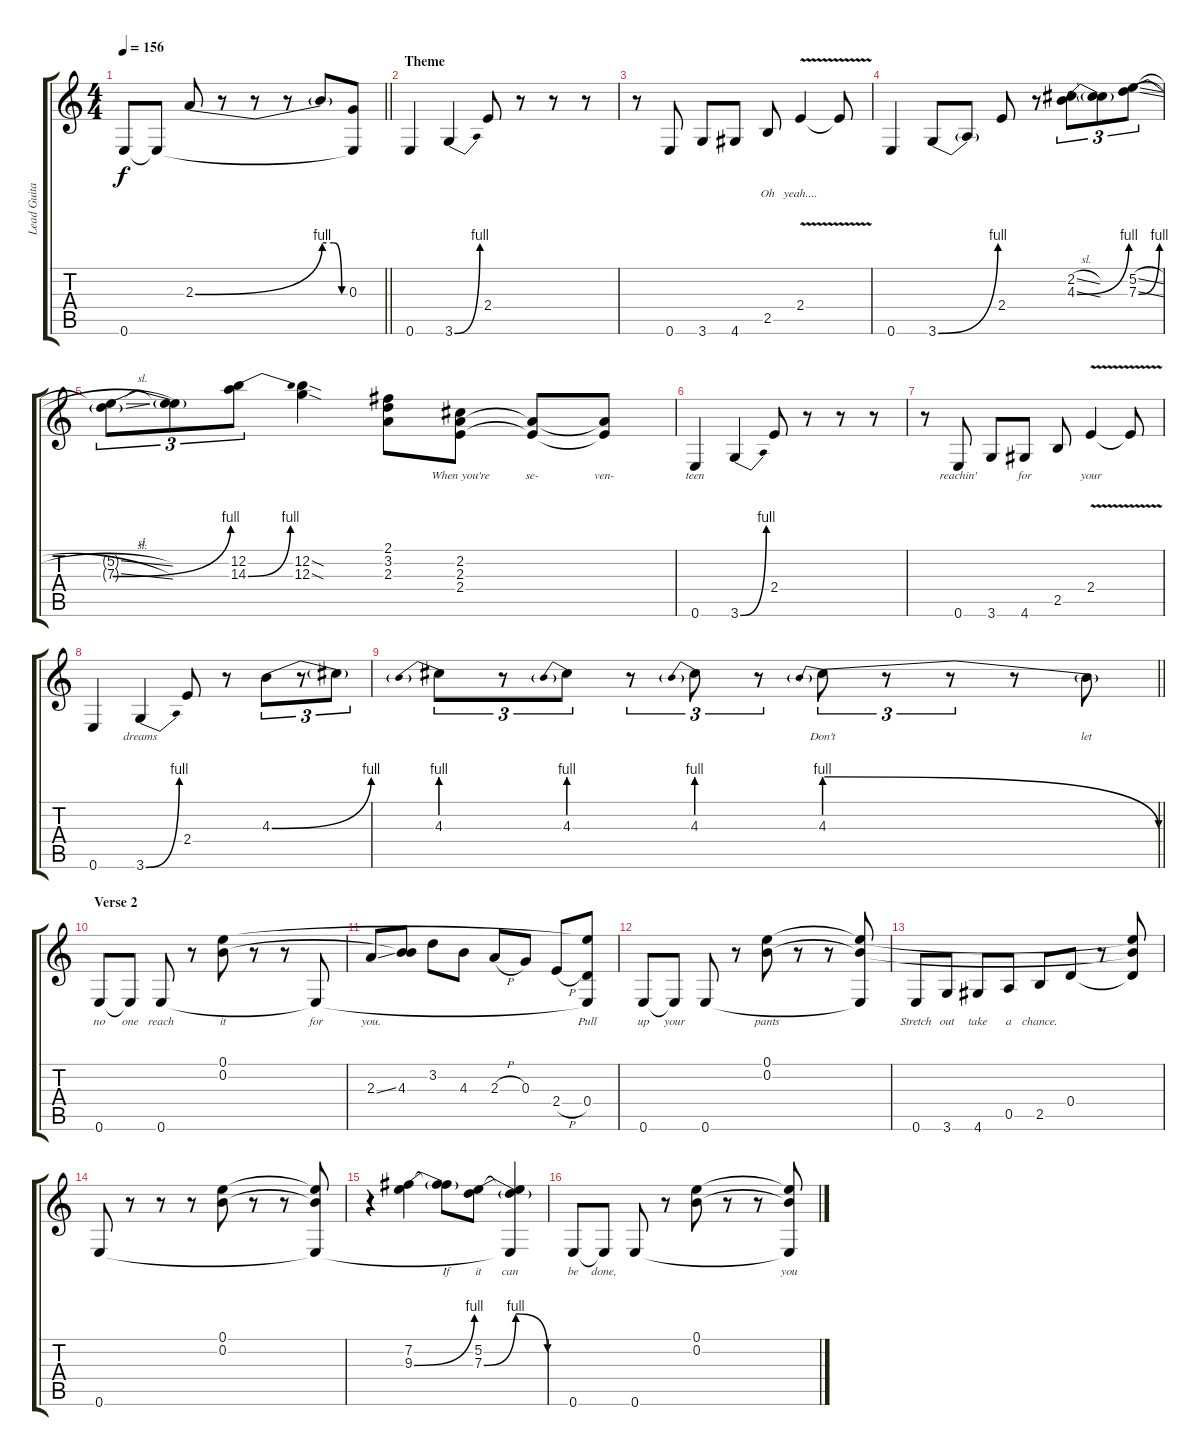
\track ("Lead Guitar" "Lead Guita") {instrument overdrivenguitar}
\staff {score tabs}
\tuning (E4 B3 G3 D3 A2 E2) {hide}
\ts (4 4)
\tempo 156
\clef g2
\barLineRight lightlight
\ks c
0.6.8{lyrics (0 "") lyrics (1 "") lyrics (2 "") lyrics (3 "") lyrics (4 "") dy f} 0.6{t}.8{lyrics (0 "") lyrics (1 "") lyrics (2 "") lyrics (3 "") lyrics (4 "")} 2.3{be (bend 0 0 60 4)}.8{lyrics (0 "") lyrics (1 "") lyrics (2 "") lyrics (3 "") lyrics (4 "")} r.8 r.8 r.8 2.3{be (custom 0 4 30 4 51 0 60 0) t}.8{lyrics (0 "") lyrics (1 "") lyrics (2 "") lyrics (3 "") lyrics (4 "")} (0.3 0.6{t}).8{lyrics (0 "") lyrics (1 "") lyrics (2 "") lyrics (3 "") lyrics (4 "")} |
\section ("" "Theme")
0.6.4{lyrics (0 "") lyrics (1 "") lyrics (2 "") lyrics (3 "") lyrics (4 "")} 3.6{be (bend 0 0 60 4)}.4{lyrics (0 "") lyrics (1 "") lyrics (2 "") lyrics (3 "") lyrics (4 "")} 2.4.8{lyrics (0 "") lyrics (1 "") lyrics (2 "") lyrics (3 "") lyrics (4 "")} r.8 r.8 r.8 |
r.8 0.6.8{lyrics (0 "") lyrics (1 "") lyrics (2 "") lyrics (3 "") lyrics (4 "")} 3.6.8{lyrics (0 "") lyrics (1 "") lyrics (2 "") lyrics (3 "") lyrics (4 "")} 4.6.8{lyrics (0 "") lyrics (1 "") lyrics (2 "") lyrics (3 "") lyrics (4 "")} 2.5.8{lyrics (0 "Oh") lyrics (1 "") lyrics (2 "") lyrics (3 "") lyrics (4 "")} 2.4{v}.4{lyrics (0 "yeah....") lyrics (1 "") lyrics (2 "") lyrics (3 "") lyrics (4 "")} 2.4{t}.8{lyrics (0 "") lyrics (1 "") lyrics (2 "") lyrics (3 "") lyrics (4 "")} |
0.6.4{lyrics (0 "") lyrics (1 "") lyrics (2 "") lyrics (3 "") lyrics (4 "")} 3.6{be (bend 0 0 60 4)}.8{lyrics (0 "") lyrics (1 "") lyrics (2 "") lyrics (3 "") lyrics (4 "")} 3.6{t}.8{lyrics (0 "") lyrics (1 "") lyrics (2 "") lyrics (3 "") lyrics (4 "")} 2.4.8{lyrics (0 "") lyrics (1 "") lyrics (2 "") lyrics (3 "") lyrics (4 "")} r.8 (2.2{sl} 4.3{be (bend 0 0 60 4) sl}).8{tu (3 2) lyrics (0 "") lyrics (1 "") lyrics (2 "") lyrics (3 "") lyrics (4 "")} (2.2{t} 4.3{t}).8{tu (3 2) lyrics (0 "") lyrics (1 "") lyrics (2 "") lyrics (3 "") lyrics (4 "")} (5.2{sl} 7.3{be (bend 0 0 60 4) sl}).8{tu (3 2) lyrics (0 "") lyrics (1 "") lyrics (2 "") lyrics (3 "") lyrics (4 "")} |
(5.2{sl t} 7.3{be (bend 0 0 60 4) sl t}).8{tu (3 2) lyrics (0 "") lyrics (1 "") lyrics (2 "") lyrics (3 "") lyrics (4 "")} (5.2{t} 7.3{t}).8{tu (3 2) lyrics (0 "") lyrics (1 "") lyrics (2 "") lyrics (3 "") lyrics (4 "")} (12.2 14.3{be (bend 0 0 60 4)}).8{tu (3 2) lyrics (0 "") lyrics (1 "") lyrics (2 "") lyrics (3 "") lyrics (4 "")} (12.2{sod} 12.3{sod}).4{lyrics (0 "") lyrics (1 "") lyrics (2 "") lyrics (3 "") lyrics (4 "")} (2.1 3.2 2.3).8{lyrics (0 "") lyrics (1 "") lyrics (2 "") lyrics (3 "") lyrics (4 "")} (2.2 2.3 2.4).8{lyrics (0 "When you're") lyrics (1 "") lyrics (2 "") lyrics (3 "") lyrics (4 "")} (2.3{t} 2.4{t}).8{lyrics (0 "se-") lyrics (1 "") lyrics (2 "") lyrics (3 "") lyrics (4 "")} (2.3{t} 2.4{t}).8{lyrics (0 "ven-") lyrics (1 "") lyrics (2 "") lyrics (3 "") lyrics (4 "")} |
0.6.4{lyrics (0 "teen") lyrics (1 "") lyrics (2 "") lyrics (3 "") lyrics (4 "")} 3.6{be (bend 0 0 60 4)}.4{lyrics (0 "") lyrics (1 "") lyrics (2 "") lyrics (3 "") lyrics (4 "")} 2.4.8{lyrics (0 "") lyrics (1 "") lyrics (2 "") lyrics (3 "") lyrics (4 "")} r.8 r.8 r.8 |
r.8 0.6.8{lyrics (0 "reachin'") lyrics (1 "") lyrics (2 "") lyrics (3 "") lyrics (4 "")} 3.6.8{lyrics (0 "") lyrics (1 "") lyrics (2 "") lyrics (3 "") lyrics (4 "")} 4.6.8{lyrics (0 "for") lyrics (1 "") lyrics (2 "") lyrics (3 "") lyrics (4 "")} 2.5.8{lyrics (0 "") lyrics (1 "") lyrics (2 "") lyrics (3 "") lyrics (4 "")} 2.4{v}.4{lyrics (0 "your") lyrics (1 "") lyrics (2 "") lyrics (3 "") lyrics (4 "")} 2.4{t}.8{lyrics (0 "") lyrics (1 "") lyrics (2 "") lyrics (3 "") lyrics (4 "")} |
0.6.4{lyrics (0 "") lyrics (1 "") lyrics (2 "") lyrics (3 "") lyrics (4 "")} 3.6{be (bend 0 0 60 4)}.4{lyrics (0 "dreams") lyrics (1 "") lyrics (2 "") lyrics (3 "") lyrics (4 "")} 2.4.8{lyrics (0 "") lyrics (1 "") lyrics (2 "") lyrics (3 "") lyrics (4 "")} r.8 4.3{be (bend 0 0 60 4)}.8{tu (3 2) lyrics (0 "") lyrics (1 "") lyrics (2 "") lyrics (3 "") lyrics (4 "")} r.8{tu (3 2)} 4.3{t}.8{tu (3 2) lyrics (0 "") lyrics (1 "") lyrics (2 "") lyrics (3 "") lyrics (4 "")} |
\barLineRight lightlight
4.3{be (prebend 0 4 60 4)}.8{tu (3 2) lyrics (0 "") lyrics (1 "") lyrics (2 "") lyrics (3 "") lyrics (4 "")} r.8{tu (3 2)} 4.3{be (prebend 0 4 60 4)}.8{tu (3 2) lyrics (0 "") lyrics (1 "") lyrics (2 "") lyrics (3 "") lyrics (4 "")} r.8{tu (3 2)} 4.3{be (prebend 0 4 60 4)}.8{tu (3 2) lyrics (0 "") lyrics (1 "") lyrics (2 "") lyrics (3 "") lyrics (4 "")} r.8{tu (3 2)} 4.3{be (prebendrelease 0 4 60 0)}.8{tu (3 2) lyrics (0 "Don't") lyrics (1 "") lyrics (2 "") lyrics (3 "") lyrics (4 "")} r.8{tu (3 2)} r.8{tu (3 2)} r.8 4.3{t}.8{lyrics (0 "let") lyrics (1 "") lyrics (2 "") lyrics (3 "") lyrics (4 "")} |
\section ("" "Verse 2")
0.6.8{lyrics (0 "no") lyrics (1 "") lyrics (2 "") lyrics (3 "") lyrics (4 "")} 0.6{t}.8{lyrics (0 "one") lyrics (1 "") lyrics (2 "") lyrics (3 "") lyrics (4 "")} 0.6.8{lyrics (0 "reach") lyrics (1 "") lyrics (2 "") lyrics (3 "") lyrics (4 "")} r.8 (0.1 0.2).8{lyrics (0 "it") lyrics (1 "") lyrics (2 "") lyrics (3 "") lyrics (4 "")} r.8 r.8 0.6{t}.8{lyrics (0 "for") lyrics (1 "") lyrics (2 "") lyrics (3 "") lyrics (4 "")} |
2.3{ss}.8{lyrics (0 "you.") lyrics (1 "") lyrics (2 "") lyrics (3 "") lyrics (4 "")} (0.2{t} 4.3).8{lyrics (0 "") lyrics (1 "") lyrics (2 "") lyrics (3 "") lyrics (4 "")} 3.2.8{lyrics (0 "") lyrics (1 "") lyrics (2 "") lyrics (3 "") lyrics (4 "")} 4.3.8{lyrics (0 "") lyrics (1 "") lyrics (2 "") lyrics (3 "") lyrics (4 "")} 2.3{h}.8{lyrics (0 "") lyrics (1 "") lyrics (2 "") lyrics (3 "") lyrics (4 "")} 0.3.8{lyrics (0 "") lyrics (1 "") lyrics (2 "") lyrics (3 "") lyrics (4 "")} 2.4{h}.8{lyrics (0 "") lyrics (1 "") lyrics (2 "") lyrics (3 "") lyrics (4 "")} (0.1{t} 0.4 0.6{t}).8{lyrics (0 "Pull") lyrics (1 "") lyrics (2 "") lyrics (3 "") lyrics (4 "")} |
0.6.8{lyrics (0 "up") lyrics (1 "") lyrics (2 "") lyrics (3 "") lyrics (4 "")} 0.6{t}.8{lyrics (0 "your") lyrics (1 "") lyrics (2 "") lyrics (3 "") lyrics (4 "")} 0.6.8{lyrics (0 "") lyrics (1 "") lyrics (2 "") lyrics (3 "") lyrics (4 "")} r.8 (0.1 0.2).8{lyrics (0 "pants") lyrics (1 "") lyrics (2 "") lyrics (3 "") lyrics (4 "")} r.8 r.8 (0.1{t} 0.2{t} 0.6{t}).8{lyrics (0 "") lyrics (1 "") lyrics (2 "") lyrics (3 "") lyrics (4 "")} |
0.6.8{lyrics (0 "Stretch") lyrics (1 "") lyrics (2 "") lyrics (3 "") lyrics (4 "")} 3.6.8{lyrics (0 "out") lyrics (1 "") lyrics (2 "") lyrics (3 "") lyrics (4 "")} 4.6.8{lyrics (0 "take") lyrics (1 "") lyrics (2 "") lyrics (3 "") lyrics (4 "")} 0.5.8{lyrics (0 "a") lyrics (1 "") lyrics (2 "") lyrics (3 "") lyrics (4 "")} 2.5.8{lyrics (0 "chance.") lyrics (1 "") lyrics (2 "") lyrics (3 "") lyrics (4 "")} 0.4.8{lyrics (0 "") lyrics (1 "") lyrics (2 "") lyrics (3 "") lyrics (4 "")} r.8 (0.1{t} 0.2{t} 0.4{t}).8{lyrics (0 "") lyrics (1 "") lyrics (2 "") lyrics (3 "") lyrics (4 "")} |
0.6.8{lyrics (0 "") lyrics (1 "") lyrics (2 "") lyrics (3 "") lyrics (4 "")} r.8 r.8 r.8 (0.1 0.2).8{lyrics (0 "") lyrics (1 "") lyrics (2 "") lyrics (3 "") lyrics (4 "")} r.8 r.8 (0.1{t} 0.2{t} 0.6{t}).8{lyrics (0 "") lyrics (1 "") lyrics (2 "") lyrics (3 "") lyrics (4 "")} |
r.4 (7.2 9.3{be (bend 0 0 60 4)}).4{lyrics (0 "") lyrics (1 "") lyrics (2 "") lyrics (3 "") lyrics (4 "")} (7.2{t} 9.3{t}).8{lyrics (0 "If") lyrics (1 "") lyrics (2 "") lyrics (3 "") lyrics (4 "")} (5.2 7.3{be (bendrelease 0 0 15 4 45 4 60 0)}).8{lyrics (0 "it") lyrics (1 "") lyrics (2 "") lyrics (3 "") lyrics (4 "")} (5.2{t} 7.3{t} 0.6{t}).4{lyrics (0 "can") lyrics (1 "") lyrics (2 "") lyrics (3 "") lyrics (4 "")} |
0.6.8{lyrics (0 "be") lyrics (1 "") lyrics (2 "") lyrics (3 "") lyrics (4 "")} 0.6{t}.8{lyrics (0 "done,") lyrics (1 "") lyrics (2 "") lyrics (3 "") lyrics (4 "")} 0.6.8{lyrics (0 "") lyrics (1 "") lyrics (2 "") lyrics (3 "") lyrics (4 "")} r.8 (0.1 0.2).8{lyrics (0 "") lyrics (1 "") lyrics (2 "") lyrics (3 "") lyrics (4 "")} r.8 r.8 (0.1{t} 0.2{t} 0.6{t}).8{lyrics (0 "you") lyrics (1 "") lyrics (2 "") lyrics (3 "") lyrics (4 "")}
